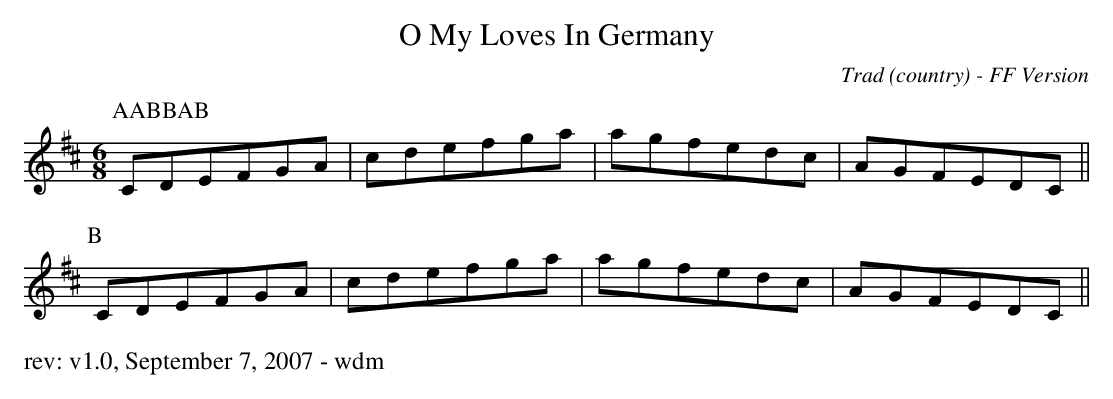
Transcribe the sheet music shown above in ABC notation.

X:1
T: O My Loves In Germany
O: Trad (country) - FF Version
M: 6/8
K: Dmaj
P: AABBAB
P:A
CDEFGA|cdefga|agfedc|AGFEDC||
P:B
CDEFGA|cdefga|agfedc|AGFEDC||
